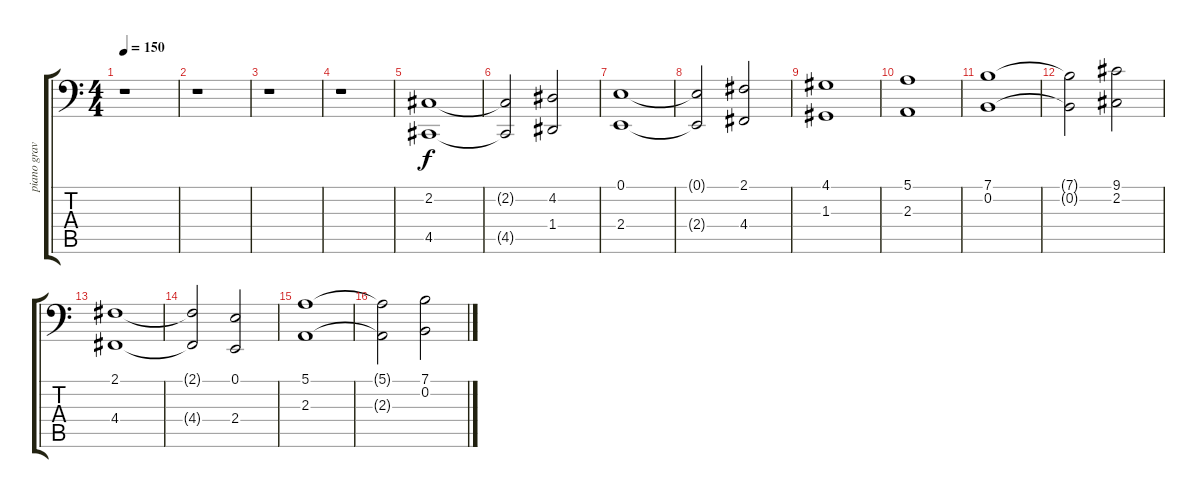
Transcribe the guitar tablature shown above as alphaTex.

\track ("piano grave" "piano grav") {instrument acousticgrandpiano}
\staff {score tabs}
\tuning (E3 B2 G2 D2 A1 E1) {hide}
\ts (4 4)
\tempo 150
\clef f4
\ks c
r.1{dy f instrument acousticgrandpiano} |
r.1 |
r.1 |
r.1 |
(2.2 4.5).1 |
(2.2{t} 4.5{t}).2 (4.2 1.4).2 |
(0.1 2.4).1 |
(0.1{t} 2.4{t}).2 (2.1 4.4).2 |
(4.1 1.3).1 |
(5.1 2.3).1 |
(7.1 0.2).1 |
(7.1{t} 0.2{t}).2 (9.1 2.2).2 |
(2.1 4.4).1 |
(2.1{t} 4.4{t}).2 (0.1 2.4).2 |
(5.1 2.3).1 |
(5.1{t} 2.3{t}).2 (7.1 0.2).2
